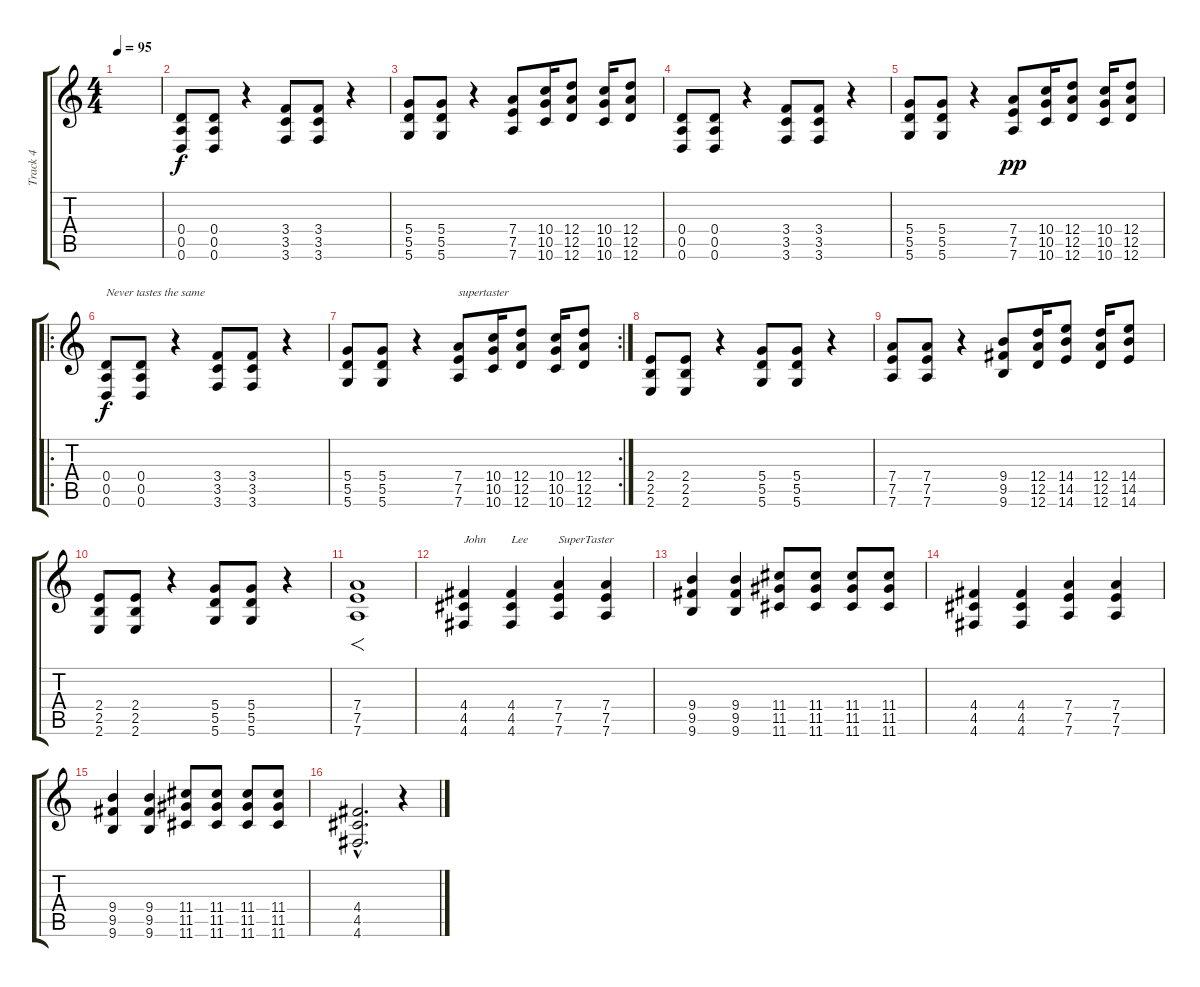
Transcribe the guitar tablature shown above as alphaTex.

\track ("Track 4" "Track 4") {instrument overdrivenguitar}
\staff {score tabs}
\tuning (E4 B3 G3 D3 A2 D2) {hide}
\ts (4 4)
\tempo 95
\clef g2
\ks c
|
(0.4 0.5 0.6).8 (0.4 0.5 0.6).8 r.4 (3.4 3.5 3.6).8 (3.4 3.5 3.6).8 r.4 |
(5.4 5.5 5.6).8 (5.4 5.5 5.6).8 r.4 (7.4 7.5 7.6).8 (10.4 10.5 10.6).16 (12.4 12.5 12.6).8 (10.4 10.5 10.6).16 (12.4 12.5 12.6).8 |
(0.4 0.5 0.6).8 (0.4 0.5 0.6).8 r.4 (3.4 3.5 3.6).8 (3.4 3.5 3.6).8 r.4 |
(5.4 5.5 5.6).8 (5.4 5.5 5.6).8 r.4 (7.4 7.5 7.6).8{dy pp} (10.4 10.5 10.6).16 (12.4 12.5 12.6).8 (10.4 10.5 10.6).16 (12.4 12.5 12.6).8 |
\ro
(0.4 0.5 0.6).8{txt "Never tastes the same" dy f} (0.4 0.5 0.6).8 r.4 (3.4 3.5 3.6).8 (3.4 3.5 3.6).8 r.4 |
\rc 2
(5.4 5.5 5.6).8 (5.4 5.5 5.6).8 r.4 (7.4 7.5 7.6).8{txt "supertaster"} (10.4 10.5 10.6).16 (12.4 12.5 12.6).8 (10.4 10.5 10.6).16 (12.4 12.5 12.6).8 |
(2.4 2.5 2.6).8 (2.4 2.5 2.6).8 r.4 (5.4 5.5 5.6).8 (5.4 5.5 5.6).8 r.4 |
(7.4 7.5 7.6).8 (7.4 7.5 7.6).8 r.4 (9.4 9.5 9.6).8 (12.4 12.5 12.6).16 (14.4 14.5 14.6).8 (12.4 12.5 12.6).16 (14.4 14.5 14.6).8 |
(2.4 2.5 2.6).8 (2.4 2.5 2.6).8 r.4 (5.4 5.5 5.6).8 (5.4 5.5 5.6).8 r.4 |
(7.4 7.5 7.6).1{f} |
(4.4 4.5 4.6).4{txt "John"} (4.4 4.5 4.6).4{txt "Lee"} (7.4 7.5 7.6).4{txt "SuperTaster"} (7.4 7.5 7.6).4 |
(9.4 9.5 9.6).4 (9.4 9.5 9.6).4 (11.4 11.5 11.6).8 (11.4 11.5 11.6).8 (11.4 11.5 11.6).8 (11.4 11.5 11.6).8 |
(4.4 4.5 4.6).4 (4.4 4.5 4.6).4 (7.4 7.5 7.6).4 (7.4 7.5 7.6).4 |
(9.4 9.5 9.6).4 (9.4 9.5 9.6).4 (11.4 11.5 11.6).8 (11.4 11.5 11.6).8 (11.4 11.5 11.6).8 (11.4 11.5 11.6).8 |
(4.4{hac} 4.5{hac} 4.6{hac}).2{d} r.4
